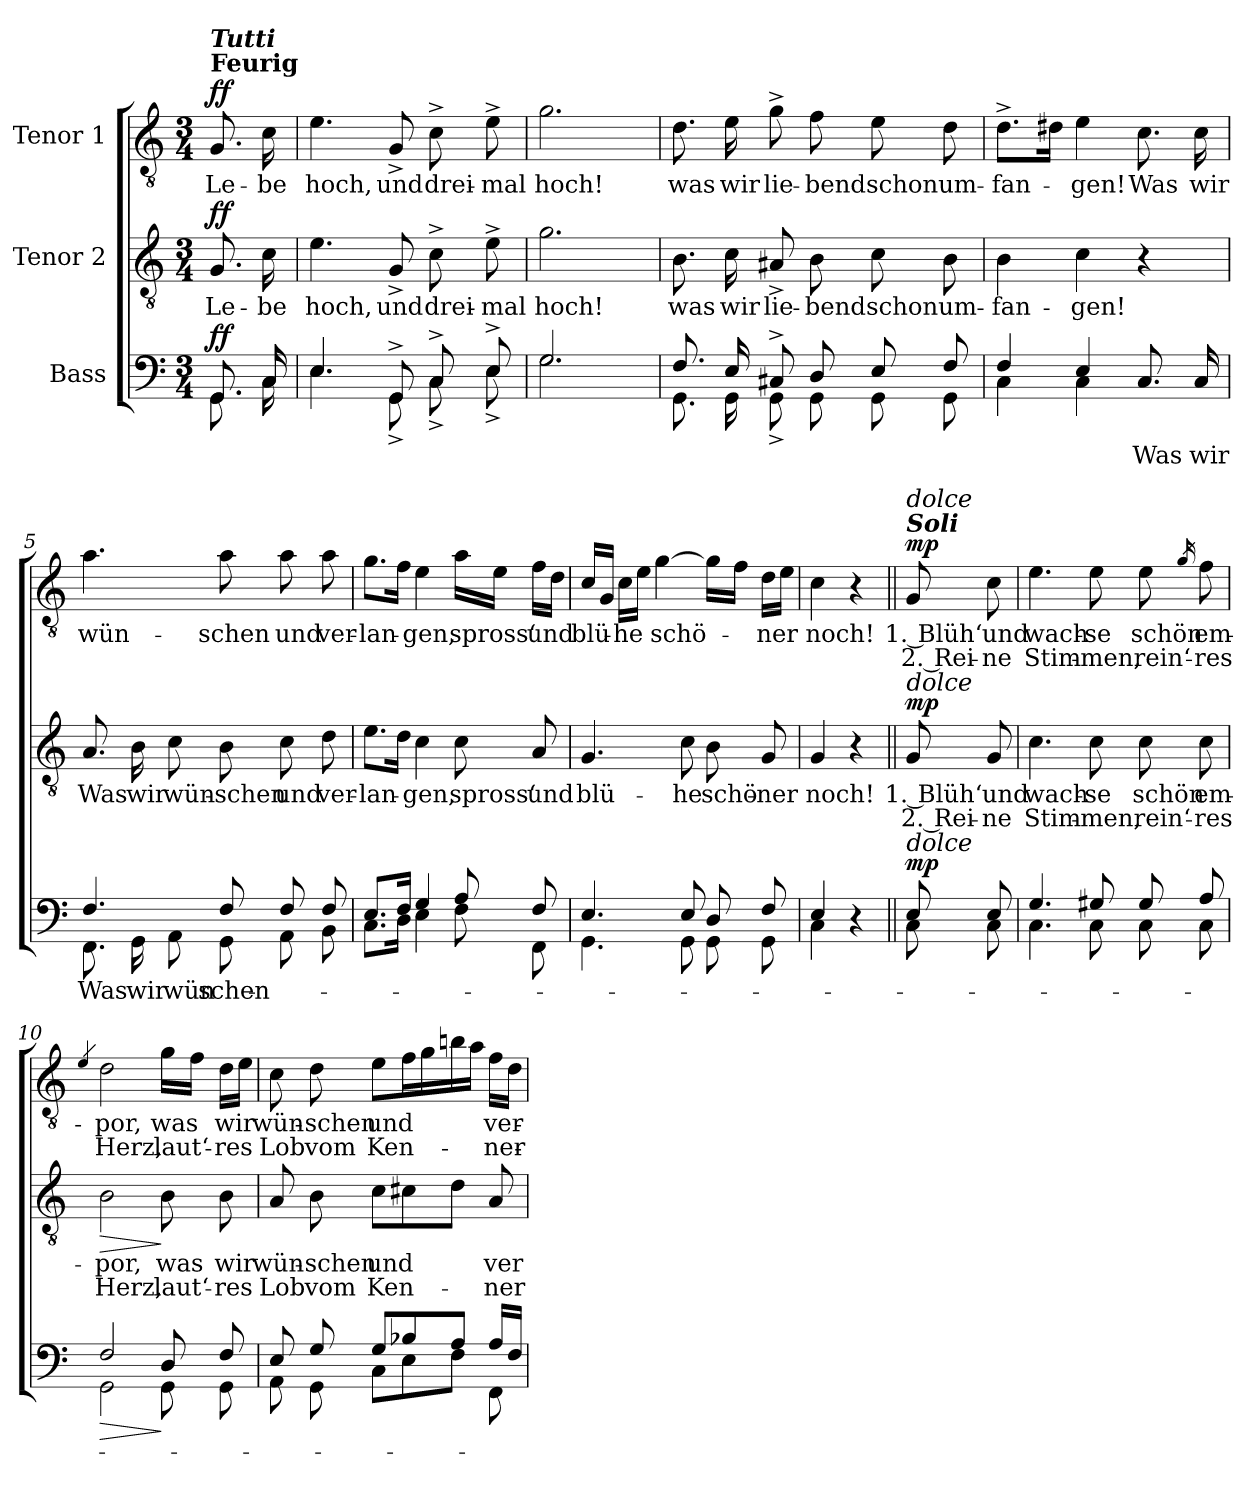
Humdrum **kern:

**kern	**text	**dynam	**kern	**text	**text	**dynam	**kern	**text	**text	**dynam
*part3	*part3	*part3	*part2	*part2	*part2	*part2	*part1	*part1	*part1	*part1
*staff3	*staff3	*staff3	*staff2	*staff2	*staff2	*staff2	*staff1	*staff1	*staff1	*staff1
*I"Bass	*	*	*I"Tenor 2	*	*	*	*I"Tenor 1	*	*	*
*clefF4	*	*	*clefGv2	*	*	*	*clefGv2	*	*	*
*k[]	*	*	*k[]	*	*	*	*k[]	*	*	*
*M3/4	*	*	*M3/4	*	*	*	*M3/4	*	*	*
=	=	=	=	=	=	=	=	=	=	=
*^	*	*	*	*	*	*	*	*	*	*
!	!	!	!	!	!	!	!	!LO:TX:a:B:t=Feurig	!	!	!
!	!	!	!	!	!	!	!	!LO:TX:a:Bi:t=Tutti	!	!	!
!	!	!	!LO:DY:a	!	!	!	!LO:DY:a	!	!	!	!LO:DY:a
8.GG/	8.GG\	.	ff	8.G/	Le-	.	ff	8.G/	Le-	.	ff
16C/	16C\	.	.	16c\	-be	.	.	16c\	-be	.	.
=1	=1	=1	=1	=1	=1	=1	=1	=1	=1	=1	=1
4.E/	4.E\	.	.	4.e\	hoch,	.	.	4.e\	hoch,	.	.
8GG^/	8GG^\	.	.	8G^/	und	.	.	8G^/	und	.	.
8C^/	8C^\	.	.	8c^\	drei-	.	.	8c^\	drei-	.	.
8E^/	8E^\	.	.	8e^\	-mal	.	.	8e^\	-mal	.	.
=2	=2	=2	=2	=2	=2	=2	=2	=2	=2	=2	=2
2.G/	2.G\	.	.	2.g\	hoch!	.	.	2.g\	hoch!	.	.
=3	=3	=3	=3	=3	=3	=3	=3	=3	=3	=3	=3
8.F/	8.GG\	.	.	8.B\	was	.	.	8.d\	was	.	.
16E/	16GG\	.	.	16c\	wir	.	.	16e\	wir	.	.
8C#X^/	8GG^\	.	.	8A#X^/	lie-	.	.	8g^\	lie-	.	.
8D/	8GG\	.	.	8B\	-bend	.	.	8f\	-bend	.	.
8E/	8GG\	.	.	8c\	schon	.	.	8e\	schon	.	.
8F/	8GG\	.	.	8B\	um-	.	.	8d\	um-	.	.
=4	=4	=4	=4	=4	=4	=4	=4	=4	=4	=4	=4
4F/	4C\	.	.	4B\	-fan-	.	.	8.d^\L	-fan-	.	.
.	.	.	.	.	.	.	.	16d#X\Jk	.	.	.
4E/	4C\	.	.	4c\	-gen!	.	.	4e\	-gen!	.	.
8.C/	4rBByy	Was	.	4r	.	.	.	8.c\	Was	.	.
16C/	.	wir	.	.	.	.	.	16c\	wir	.	.
!!LO:LB:g=z
=5	=5	=5	=5	=5	=5	=5	=5	=5	=5	=5	=5
4.F/	8.FF\	Was	.	8.A/	Was	.	.	4.a\	wün-	.	.
.	16GG\	wir	.	16B\	wir	.	.	.	.	.	.
.	8AA\	wün-	.	8c\	wün-	.	.	.	.	.	.
8F/	8GG\	-schen	.	8B\	-schen	.	.	8a\	-schen	.	.
8F/	8AA\	.	.	8c\	und	.	.	8a\	und	.	.
8F/	8BB\	.	.	8d\	ver-	.	.	8a\	ver-	.	.
=6	=6	=6	=6	=6	=6	=6	=6	=6	=6	=6	=6
8.E/L	8.C\L	.	.	8.e\L	-lan-	.	.	8.g\L	-lan-	.	.
16F/Jk	16D\Jk	.	.	16d\Jk	.	.	.	16f\Jk	.	.	.
4G/	4E\	.	.	4c\	-gen,	.	.	4e\	-gen,	.	.
8A/	8F\	.	.	8c\	spross‘	.	.	16a\LL	spross‘	.	.
.	.	.	.	.	.	.	.	16e\JJ	.	.	.
8F/	8FF\	.	.	8A/	und	.	.	16f\LL	und	.	.
.	.	.	.	.	.	.	.	16d\JJ	.	.	.
=7	=7	=7	=7	=7	=7	=7	=7	=7	=7	=7	=7
4.E/	4.GG\	.	.	4.G/	blü-	.	.	16c/LL	blü-	.	.
.	.	.	.	.	.	.	.	16G/JJ	.	.	.
.	.	.	.	.	.	.	.	16c\LL	-he	.	.
.	.	.	.	.	.	.	.	16e\JJ	.	.	.
.	.	.	.	.	.	.	.	[4g\	schö-	.	.
8E/	8GG\	.	.	8c\	-he	.	.	.	.	.	.
8D/	8GG\	.	.	8B\	schö-	.	.	16g\LL]	.	.	.
.	.	.	.	.	.	.	.	16f\JJ	.	.	.
8F/	8GG\	.	.	8G/	-ner	.	.	16d\LL	-ner	.	.
.	.	.	.	.	.	.	.	16e\JJ	.	.	.
=8	=8	=8	=8	=8	=8	=8	=8	=8	=8	=8	=8
4E/	4C\	.	.	4G/	noch!	.	.	4c\	noch!	.	.
4r	4ryy	.	.	4r	.	.	.	4r	.	.	.
!!LO:LB:g=z
=8X1||	=8X1||	=8X1||	=8X1||	=8X1||	=8X1||	=8X1||	=8X1||	=8X1||	=8X1||	=8X1||	=8X1||
!	!	!	!	!	!	!	!	!LO:TX:a:Bi:t=Soli	!	!	!
!	!	!	!	!	!	!	!	!LO:TX:a:i:t=dolce	!	!	!
!	!	!	!	!LO:TX:a:i:t=dolce	!	!	!	!	!	!	!
!LO:TX:a:i:t=dolce	!	!	!	!	!	!	!	!	!	!	!
!	!	!	!LO:DY:a	!	!	!	!LO:DY:a	!	!	!	!LO:DY:a
8E/	8C\	.	mp	8G/	1. Blüh‘	2. Rei-	mp	8G/	1. Blüh‘	2. Rei-	mp
8E/	8C\	.	.	8G/	und	-ne	.	8c\	und	-ne	.
=9	=9	=9	=9	=9	=9	=9	=9	=9	=9	=9	=9
4.G/	4.C\	.	.	4.c\	wach-	Stim-	.	4.e\	wach-	Stim-	.
8G#X/	8C\	.	.	8c\	-se	-men,	.	8e\	-se	-men,	.
8G#/	8C\	.	.	8c\	schön	rein‘-	.	8e\	schön	rein‘-	.
.	.	.	.	.	.	.	.	16qg/	.	.	.
8A/	8C\	.	.	8c\	em-	-res	.	8f\	em-	-res	.
=10	=10	=10	=10	=10	=10	=10	=10	=10	=10	=10	=10
.	.	.	.	.	.	.	.	4qe/	.	.	.
!	!	!	!LO:HP:b	!	!	!	!LO:HP:b	!	!	!	!
2F/	2GG\	.	>	2B\	-por,	Herz,	>	2d\	-por,	Herz,	.
8D/	8GG\	.	]	8B\	was	laut‘-	]	16g\LL	was	laut‘-	.
.	.	.	.	.	.	.	.	16f\JJ	.	.	.
8F/	8GG\	.	.	8B\	wir	-res	.	16d\LL	wir	-res	.
.	.	.	.	.	.	.	.	16e\JJ	.	.	.
=11	=11	=11	=11	=11	=11	=11	=11	=11	=11	=11	=11
8E/	8AA\	.	.	8A/	wün-	Lob	.	8c\	wün-	Lob	.
8G/	8GG\	.	.	8B\	-schen	vom	.	8d\	-schen	vom	.
8G/L	8C\L	.	.	8c\L	und	Ken-	.	8e\L	und	Ken-	.
8B-X/	8E\	.	.	8c#X\	.	.	.	16f\L	.	.	.
.	.	.	.	.	.	.	.	16g\	.	.	.
8A/J	8F\J	.	.	8d\J	.	.	.	16bn\	.	.	.
.	.	.	.	.	.	.	.	16a\JJ	.	.	.
16A/LL	8FF\	.	.	8A/	ver-	-ner-	.	16f\LL	ver-	-ner-	.
16F/JJ	.	.	.	.	.	.	.	16d\JJ	.	.	.
*v	*v	*	*	*	*	*	*	*	*	*	*
=	=	=	=	=	=	=	=	=	=	=
*-	*-	*-	*-	*-	*-	*-	*-	*-	*-	*-
